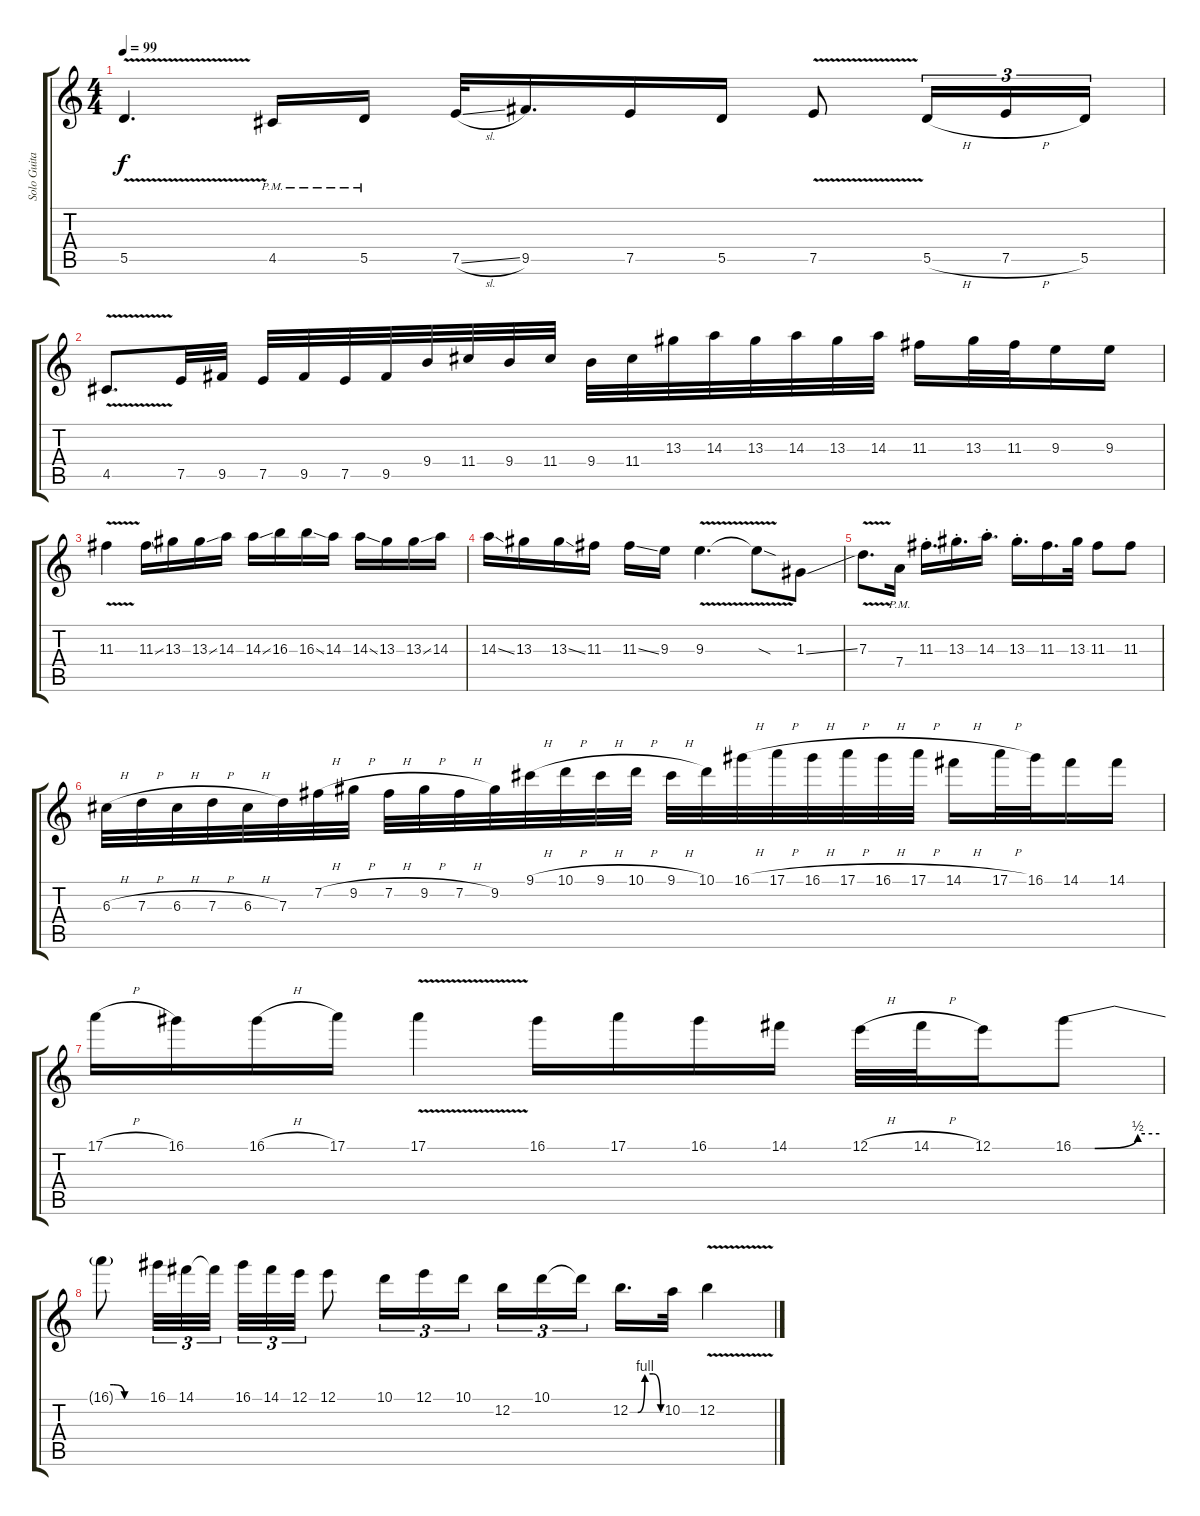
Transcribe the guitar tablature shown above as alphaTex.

\track ("Solo Guitar" "Solo Guita") {instrument distortionguitar}
\staff {score tabs}
\tuning (E4 B3 G3 D3 A2 E2) {hide}
\ts (4 4)
\tempo 99
\clef g2
\ks c
5.5{v}.4{d dy f} 4.5{pm}.16 5.5{pm}.16 7.5{sl}.32 9.5.16{d} 7.5.16 5.5.16 7.5{v}.8 5.5{h}.16{tu (3 2)} 7.5{h}.16{tu (3 2)} 5.5.16{tu (3 2)} |
4.5{v}.8{d} 7.5.32 9.5.32 7.5.32 9.5.32 7.5.32 9.5.32 9.4.32 11.4.32 9.4.32 11.4.32 9.4.32 11.4.32 13.3.32 14.3.32 13.3.32 14.3.32 13.3.32 14.3.32 11.3.16 13.3.32 11.3.32 9.3.16 9.3.16 |
11.3{v}.4 11.3{ss}.16 13.3.16 13.3{ss}.16 14.3.16 14.3{ss}.16 16.3.16 16.3{ss}.16 14.3.16 14.3{ss}.16 13.3.16 13.3{ss}.16 14.3.16 |
14.3{ss}.16 13.3.16 13.3{ss}.16 11.3.16 11.3{ss}.16 9.3.16 9.3{v}.4{d} 9.3{sod t}.8 1.3{ss}.8 |
7.3{v}.8{d} 7.4{pm}.16 11.3{st}.16{d} 13.3{st}.16{d} 14.3{st}.16{d} 13.3{st}.16{d} 11.3.16{d} 13.3.32 11.3.8 11.3.8 |
6.3{h}.32 7.3{h}.32 6.3{h}.32 7.3{h}.32 6.3{h}.32 7.3.32 7.2{h}.32 9.2{h}.32 7.2{h}.32 9.2{h}.32 7.2{h}.32 9.2.32 9.1{h}.32 10.1{h}.32 9.1{h}.32 10.1{h}.32 9.1{h}.32 10.1.32 16.1{h}.32 17.1{h}.32 16.1{h}.32 17.1{h}.32 16.1{h}.32 17.1{h}.32 14.1{h}.16 17.1{h}.32 16.1.32 14.1.16 14.1.16 |
17.1{h}.16 16.1.16 16.1{h}.16 17.1.16 17.1{v}.4 16.1.16 17.1.16 16.1.16 14.1.16 12.1{h}.32 14.1{h}.32 12.1.16 16.1{be (custom 0 0 15 0 45 2 60 2)}.8 |
16.1{be (custom 0 2 15 2 30 0 60 0) t}.8 16.1.32{tu (3 2)} 14.1.32{tu (3 2)} 14.1{t}.32{tu (3 2) beam splitsecondary} 16.1.32{tu (3 2)} 14.1.32{tu (3 2)} 12.1.32{tu (3 2)} 12.1.8 10.1.16{tu (3 2)} 12.1.16{tu (3 2)} 10.1.16{tu (3 2)} 12.2.16{tu (3 2)} 10.1.16{tu (3 2)} 10.1{t}.16{tu (3 2) beam splitsecondary} 12.2{be (custom 0 0 15 0 29 4 45 4 60 0)}.16{d} 10.2.32 12.2{v}.4
